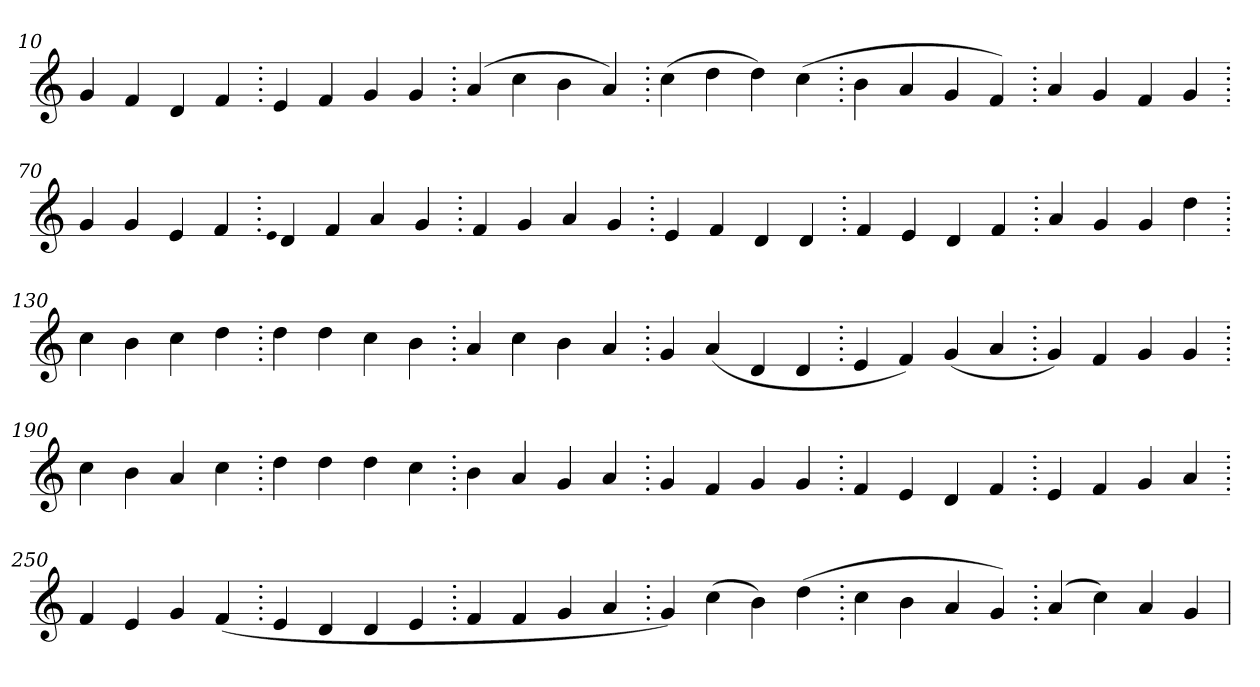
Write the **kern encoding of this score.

**kern
*part1
*staff1
*clefG2
=10.
4g
4f
4d
4f
=20.
4e
4f
4g
4g
=30.
(>4a
4cc
4b
4a)
=40.
(>4cc
4dd
4dd)
(>4cc
=50.
4b
4a
4g
4f)
=60.
4a
4g
4f
4g
=70.
4g
4g
4e
4f
=80.
qqe
4d
4f
4a
4g
=90.
4f
4g
4a
4g
=100.
4e
4f
4d
4d
=110.
4f
4e
4d
4f
=120.
4a
4g
4g
4dd
=130.
4cc
4b
4cc
4dd
=140.
4dd
4dd
4cc
4b
=150.
4a
4cc
4b
4a
=160.
4g
(>4a
4d
4d
=170.
4e
4f)
(>4g
4a
=180.
4g)
4f
4g
4g
=190.
4cc
4b
4a
4cc
=200.
4dd
4dd
4dd
4cc
=210.
4b
4a
4g
4a
=220.
4g
4f
4g
4g
=230.
4f
4e
4d
4f
=240.
4e
4f
4g
4a
=250.
4f
4e
4g
(>4f
=260.
4e
4d
4d
4e
=270.
4f
4f
4g
4a
=280.
4g)
(>4cc
4b)
(>4dd
=290.
4cc
4b
4a
4g)
=300.
(>4a
4cc)
4a
4g
=
*-
